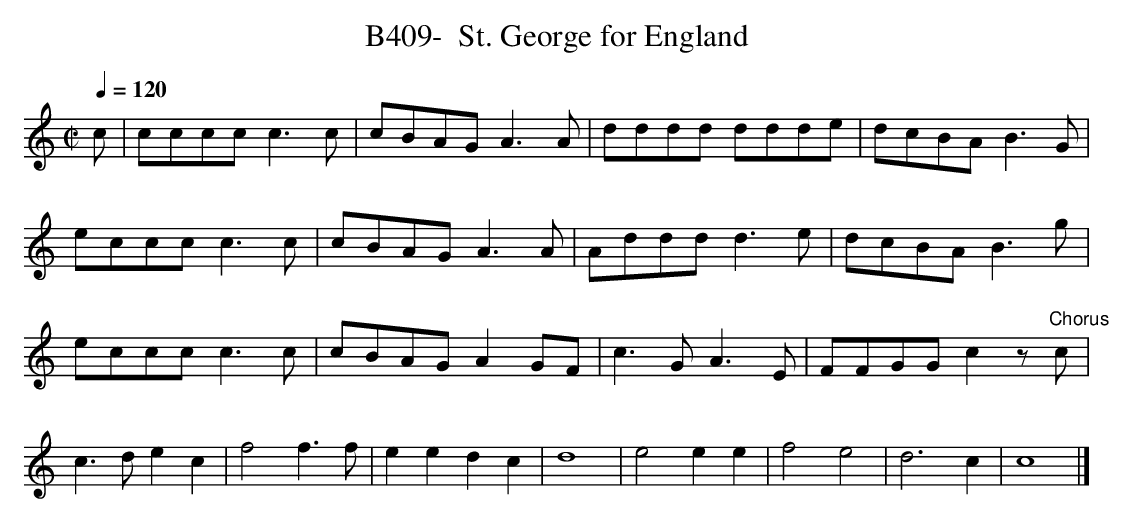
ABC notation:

X:1
T:B409-  St. George for England
Q:1/4=120
L:1/4
M:C|
K:C
c/|c/c/c/c/ c3/2c/|c/B/A/G/A3/2A/|d/d/d/d/ d/d/d/e/|\
d/c/B/A/B3/2G/|e/c/c/c/ c3/2c/|c/B/A/G/A3/2A/|A/d/d/d/d3/2e/|\
d/c/B/A/B3/2g/|e/c/c/c/c3/2c/|c/B/A/G/AG/F/|c3/2G/A3/2E/|\
F/F/G/G/cz/ "Chorus"c/|c3/2d/ec|f2f3/2f/|eedc|\
d4|e2ee|f2e2|d3c|c4|]
